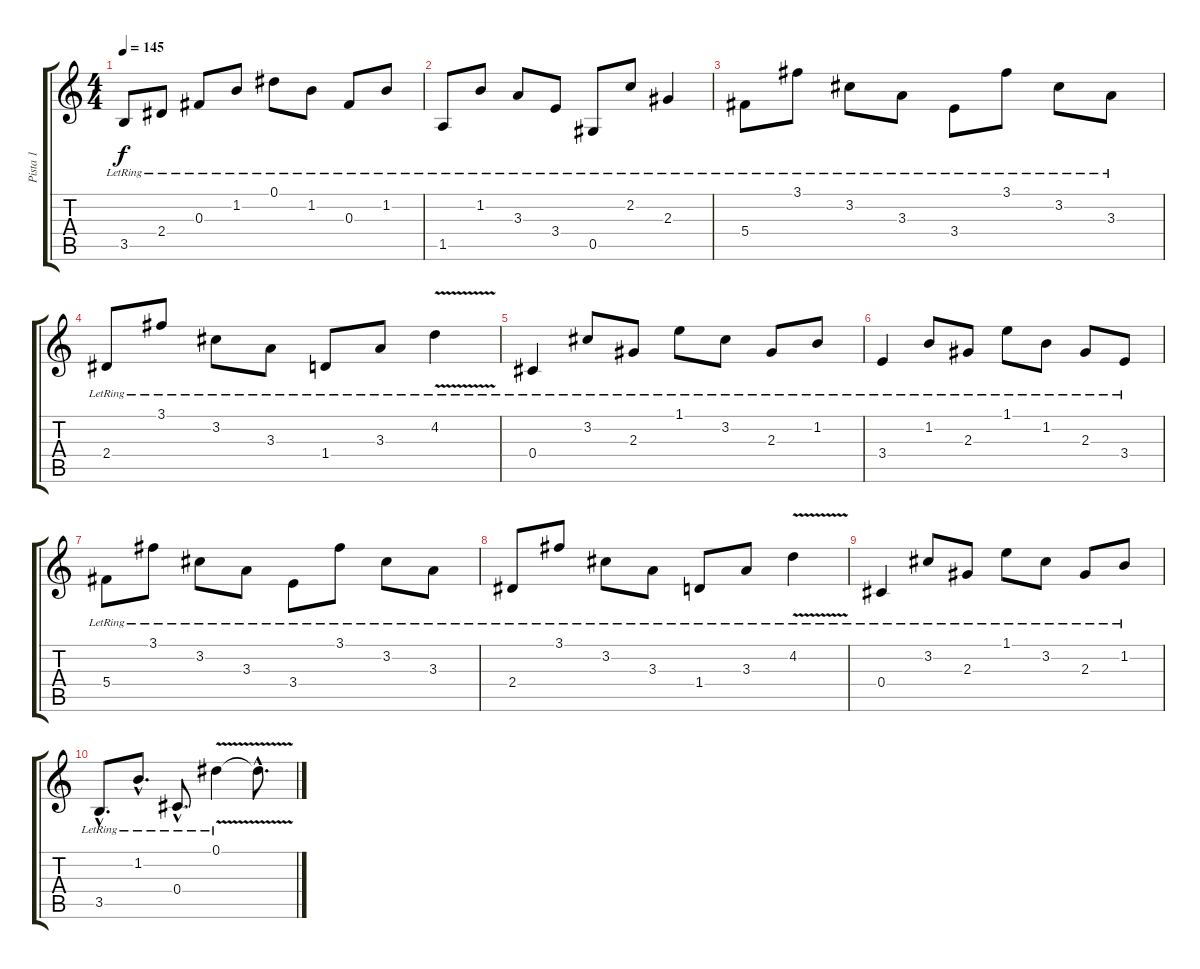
\track ("Pista 1" "Pista 1") {instrument acousticguitarsteel}
\staff {score tabs}
\tuning (Eb4 Bb3 Gb3 Db3 Ab2 Eb2) {hide}
\ts (4 4)
\tempo 145
\clef g2
\ks c
3.5{lr}.8{dy f} 2.4{lr}.8 0.3{lr}.8 1.2{lr}.8 0.1{lr}.8 1.2{lr}.8 0.3{lr}.8 1.2{lr}.8 |
1.5{lr}.8 1.2{lr}.8 3.3{lr}.8 3.4{lr}.8 0.5{lr}.8 2.2{lr}.8 2.3{lr}.4 |
5.4{lr}.8 3.1{lr}.8 3.2{lr}.8 3.3{lr}.8 3.4{lr}.8 3.1{lr}.8 3.2{lr}.8 3.3{lr}.8 |
2.4{lr}.8 3.1{lr}.8 3.2{lr}.8 3.3{lr}.8 1.4{lr}.8 3.3{lr}.8 4.2{v lr}.4 |
0.4{lr}.4 3.2{lr}.8 2.3{lr}.8 1.1{lr}.8 3.2{lr}.8 2.3{lr}.8 1.2{lr}.8 |
3.4{lr}.4 1.2{lr}.8 2.3{lr}.8 1.1{lr}.8 1.2{lr}.8 2.3{lr}.8 3.4{lr}.8 |
5.4{lr}.8 3.1{lr}.8 3.2{lr}.8 3.3{lr}.8 3.4{lr}.8 3.1{lr}.8 3.2{lr}.8 3.3{lr}.8 |
2.4{lr}.8 3.1{lr}.8 3.2{lr}.8 3.3{lr}.8 1.4{lr}.8 3.3{lr}.8 4.2{v lr}.4 |
0.4{lr}.4 3.2{lr}.8 2.3{lr}.8 1.1{lr}.8 3.2{lr}.8 2.3{lr}.8 1.2{lr}.8 |
3.5{hac lr}.8{d} 1.2{hac lr}.8{d} 0.4{hac lr}.8{d} 0.1{v lr}.4 0.1{hac t}.8{d}
